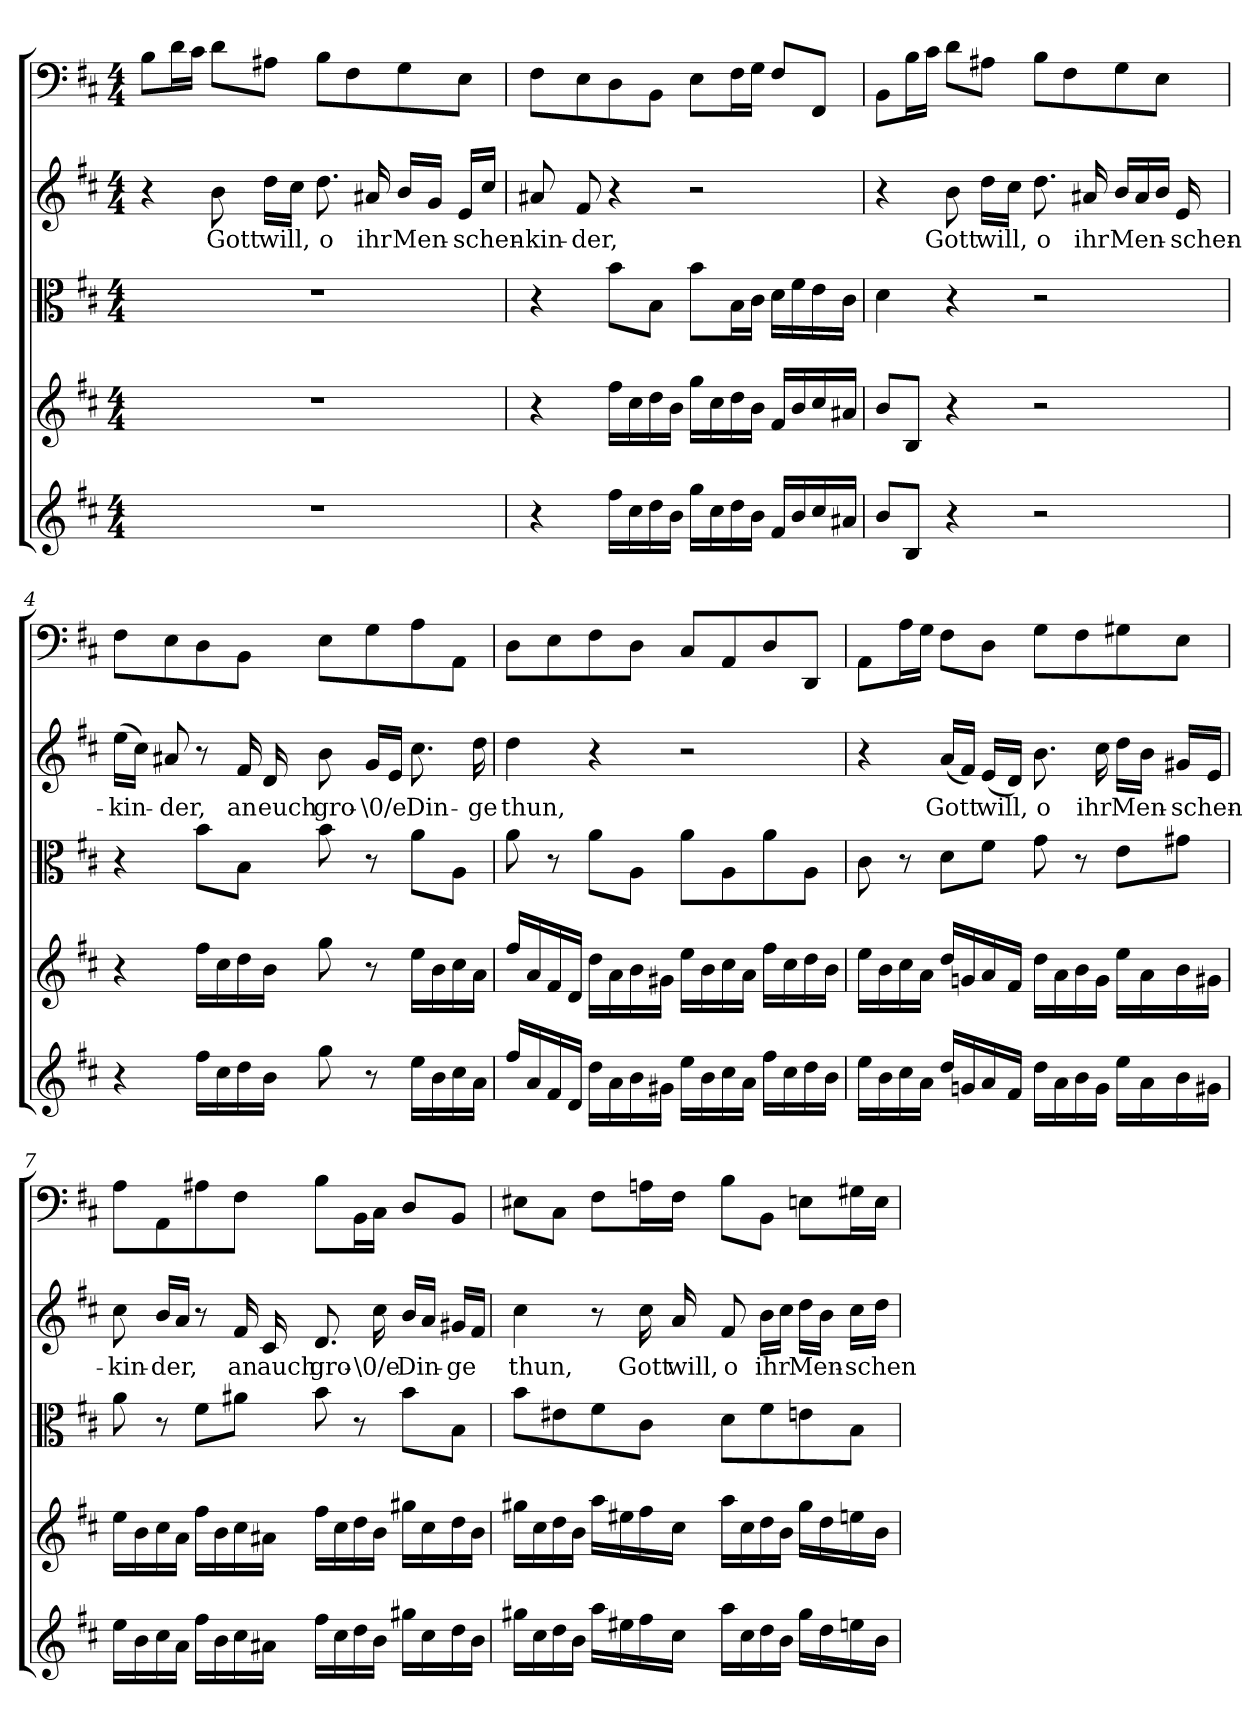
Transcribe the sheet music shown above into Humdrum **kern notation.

**kern	**kern	**kern	**kern	**text	**kern
*part5	*part4	*part3	*part2	*part2	*part1
*staff5	*staff4	*staff3	*staff2	*staff2	*staff1
*clefG2	*clefG2	*clefC3	*clefG2	*	*clefF4
*k[f#c#]	*k[f#c#]	*k[f#c#]	*k[f#c#]	*	*k[f#c#]
*b:	*b:	*b:	*b:	*	*b:
*M4/4	*M4/4	*M4/4	*M4/4	*	*M4/4
=1	=1	=1	=1	=1	=1
1r	1r	1r	4r	.	8B\L
.	.	.	.	.	16d\L
.	.	.	.	.	16c#\JJ
.	.	.	8b\	Gott	8d\L
.	.	.	16dd\LL	will,	8A#X\J
.	.	.	16cc#\JJ	.	.
.	.	.	8.dd\	o	8B\L
.	.	.	.	.	8F#\
.	.	.	16a#X/	ihr	.
.	.	.	16b/LL	Men-	8G\
.	.	.	16g/JJ	.	.
.	.	.	16e/LL	-schen-	8E\J
.	.	.	16cc#/JJ	.	.
=2	=2	=2	=2	=2	=2
4r	4r	4r	8a#X/	-kin-	8F#\L
.	.	.	8f#/	-der,	8E\
16ff#\LL	16ff#\LL	8b\L	4r	.	8D\
16cc#\	16cc#\	.	.	.	.
16dd\	16dd\	8B\J	.	.	8BB\J
16b\JJ	16b\JJ	.	.	.	.
16gg\LL	16gg\LL	8b\L	2r	.	8E\L
16cc#\	16cc#\	.	.	.	.
16dd\	16dd\	16B\L	.	.	16F#\L
16b\JJ	16b\JJ	16c#\JJ	.	.	16G\JJ
16f#/LL	16f#/LL	16d\LL	.	.	8F#/L
16b/	16b/	16f#\	.	.	.
16cc#/	16cc#/	16e\	.	.	8FF#/J
16a#X/JJ	16a#X/JJ	16c#\JJ	.	.	.
=3	=3	=3	=3	=3	=3
8b/L	8b/L	4d\	4r	.	8BB\L
8B/J	8B/J	.	.	.	16B\L
.	.	.	.	.	16c#\JJ
4r	4r	4r	8b\	Gott	8d\L
.	.	.	16dd\LL	will,	8A#X\J
.	.	.	16cc#\JJ	.	.
2r	2r	2r	8.dd\	o	8B\L
.	.	.	.	.	8F#\
.	.	.	16a#X/	ihr	.
.	.	.	16b/LL	Men-	8G\
.	.	.	16a#/	.	.
.	.	.	16b/JJ	.	8E\J
.	.	.	16e/	-schen-	.
=4	=4	=4	=4	=4	=4
4r	4r	4r	(16ee\LL	-kin-	8F#\L
.	.	.	16cc#\JJ)	.	.
.	.	.	8a#X/	-der,	8E\
16ff#\LL	16ff#\LL	8b\L	8r	.	8D\
16cc#\	16cc#\	.	.	.	.
16dd\	16dd\	8B\J	16f#/	an	8BB\J
16b\JJ	16b\JJ	.	16d/	euch	.
8gg\	8gg\	8b\	8b\	gro-	8E\L
8r	8r	8r	16g/LL	-\0/e	8G\
.	.	.	16e/JJ	.	.
16ee\LL	16ee\LL	8a\L	8.cc#\	Din-	8A\
16b\	16b\	.	.	.	.
16cc#\	16cc#\	8A\J	.	.	8AA\J
16a\JJ	16a\JJ	.	16dd\	-ge	.
=5	=5	=5	=5	=5	=5
16ff#/LL	16ff#/LL	8a\	4dd\	thun,	8D\L
16a/	16a/	.	.	.	.
16f#/	16f#/	8r	.	.	8E\
16d/JJ	16d/JJ	.	.	.	.
16dd\LL	16dd\LL	8a\L	4r	.	8F#\
16a\	16a\	.	.	.	.
16b\	16b\	8A\J	.	.	8D\J
16g#X\JJ	16g#X\JJ	.	.	.	.
16ee\LL	16ee\LL	8a\L	2r	.	8C#/L
16b\	16b\	.	.	.	.
16cc#\	16cc#\	8A\	.	.	8AA/
16a\JJ	16a\JJ	.	.	.	.
16ff#\LL	16ff#\LL	8a\	.	.	8D/
16cc#\	16cc#\	.	.	.	.
16dd\	16dd\	8A\J	.	.	8DD/J
16b\JJ	16b\JJ	.	.	.	.
=6	=6	=6	=6	=6	=6
16ee\LL	16ee\LL	8c#\	4r	.	8AA\L
16b\	16b\	.	.	.	.
16cc#\	16cc#\	8r	.	.	16A\L
16a\JJ	16a\JJ	.	.	.	16G\JJ
16dd/LL	16dd/LL	8d\L	(16a/LL	Gott	8F#\L
16gn/	16gn/	.	16f#/JJ)	.	.
16a/	16a/	8f#\J	(16e/LL	will,	8D\J
16f#/JJ	16f#/JJ	.	16d/JJ)	.	.
16dd\LL	16dd\LL	8g\	8.b\	o	8G\L
16a\	16a\	.	.	.	.
16b\	16b\	8r	.	.	8F#\
16g\JJ	16g\JJ	.	16cc#\	ihr	.
16ee\LL	16ee\LL	8e\L	16dd\LL	Men-	8G#X\
16a\	16a\	.	16b\JJ	.	.
16b\	16b\	8g#X\J	16g#X/LL	-schen-	8E\J
16g#X\JJ	16g#X\JJ	.	16e/JJ	.	.
=7	=7	=7	=7	=7	=7
16ee\LL	16ee\LL	8a\	8cc#\	-kin-	8A\L
16b\	16b\	.	.	.	.
16cc#\	16cc#\	8r	16b/LL	-der,	8AA\
16a\JJ	16a\JJ	.	16a/JJ	.	.
16ff#\LL	16ff#\LL	8f#\L	8r	.	8A#X\
16b\	16b\	.	.	.	.
16cc#\	16cc#\	8a#X\J	16f#/	an	8F#\J
16a#X\JJ	16a#X\JJ	.	16c#/	auch	.
16ff#\LL	16ff#\LL	8b\	8.d/	gro-	8B\L
16cc#\	16cc#\	.	.	.	.
16dd\	16dd\	8r	.	.	16BB\L
16b\JJ	16b\JJ	.	16cc#\	-\0/e	16C#\JJ
16gg#X\LL	16gg#X\LL	8b\L	16b/LL	Din-	8D/L
16cc#\	16cc#\	.	16a/JJ	.	.
16dd\	16dd\	8B\J	16g#X/LL	-ge	8BB/J
16b\JJ	16b\JJ	.	16f#/JJ	.	.
=8	=8	=8	=8	=8	=8
16gg#X\LL	16gg#X\LL	8b\L	4cc#\	thun,	8E#X\L
16cc#\	16cc#\	.	.	.	.
16dd\	16dd\	8e#X\	.	.	8C#\J
16b\JJ	16b\JJ	.	.	.	.
16aa\LL	16aa\LL	8f#\	8r	.	8F#\L
16ee#X\	16ee#X\	.	.	.	.
16ff#\	16ff#\	8c#\J	16cc#\	Gott	16An\L
16cc#\JJ	16cc#\JJ	.	16a/	will,	16F#\JJ
16aa\LL	16aa\LL	8d\L	8f#/	o	8B\L
16cc#\	16cc#\	.	.	.	.
16dd\	16dd\	8f#\	16b\LL	ihr	8BB\J
16b\JJ	16b\JJ	.	16cc#\JJ	.	.
16gg#\LL	16gg#\LL	8en\	16dd\LL	Men-	8En\L
16dd\	16dd\	.	16b\JJ	.	.
16een\	16een\	8B\J	16cc#\LL	-schen-	16G#X\L
16b\JJ	16b\JJ	.	16dd\JJ	.	16E\JJ
=	=	=	=	=	=
*-	*-	*-	*-	*-	*-
